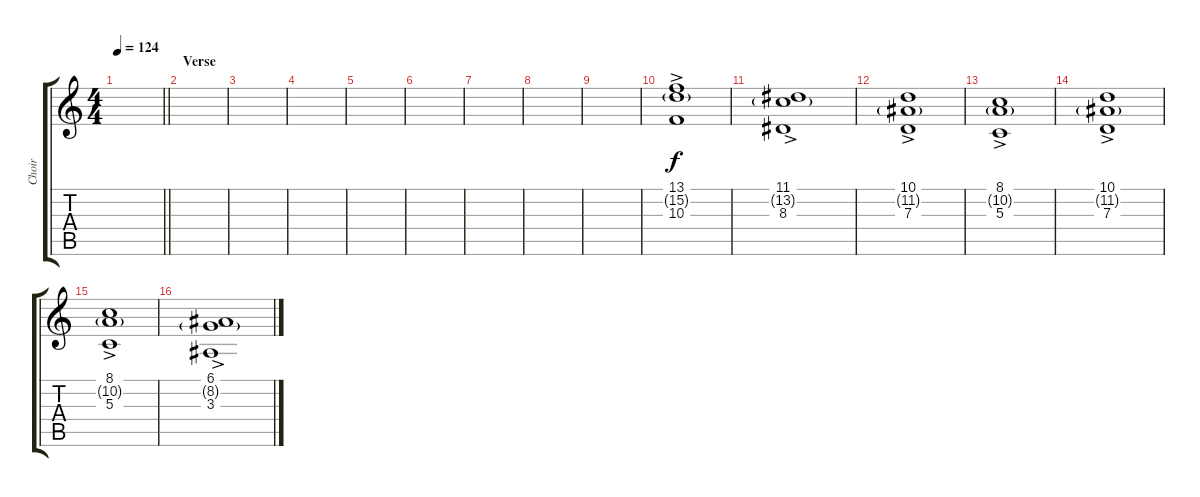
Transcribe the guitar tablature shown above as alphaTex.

\track ("Choir" "Choir") {instrument choiraahs}
\staff {score tabs}
\tuning (E4 B3 G3 D3 A2 E2) {hide}
\ts (4 4)
\tempo 124
\clef g2
\barLineRight lightlight
\ks c
|
\section ("" "Verse")
|
|
|
|
|
|
|
|
(13.1{ac} 15.2{g} 10.3).1 |
(11.1{ac} 13.2{g} 8.3).1 |
(10.1{ac} 11.2{g} 7.3).1 |
(8.1{ac} 10.2{g} 5.3).1 |
(10.1{ac} 11.2{g} 7.3).1 |
(8.1{ac} 10.2{g} 5.3).1 |
(6.1{ac} 8.2{g} 3.3).1
